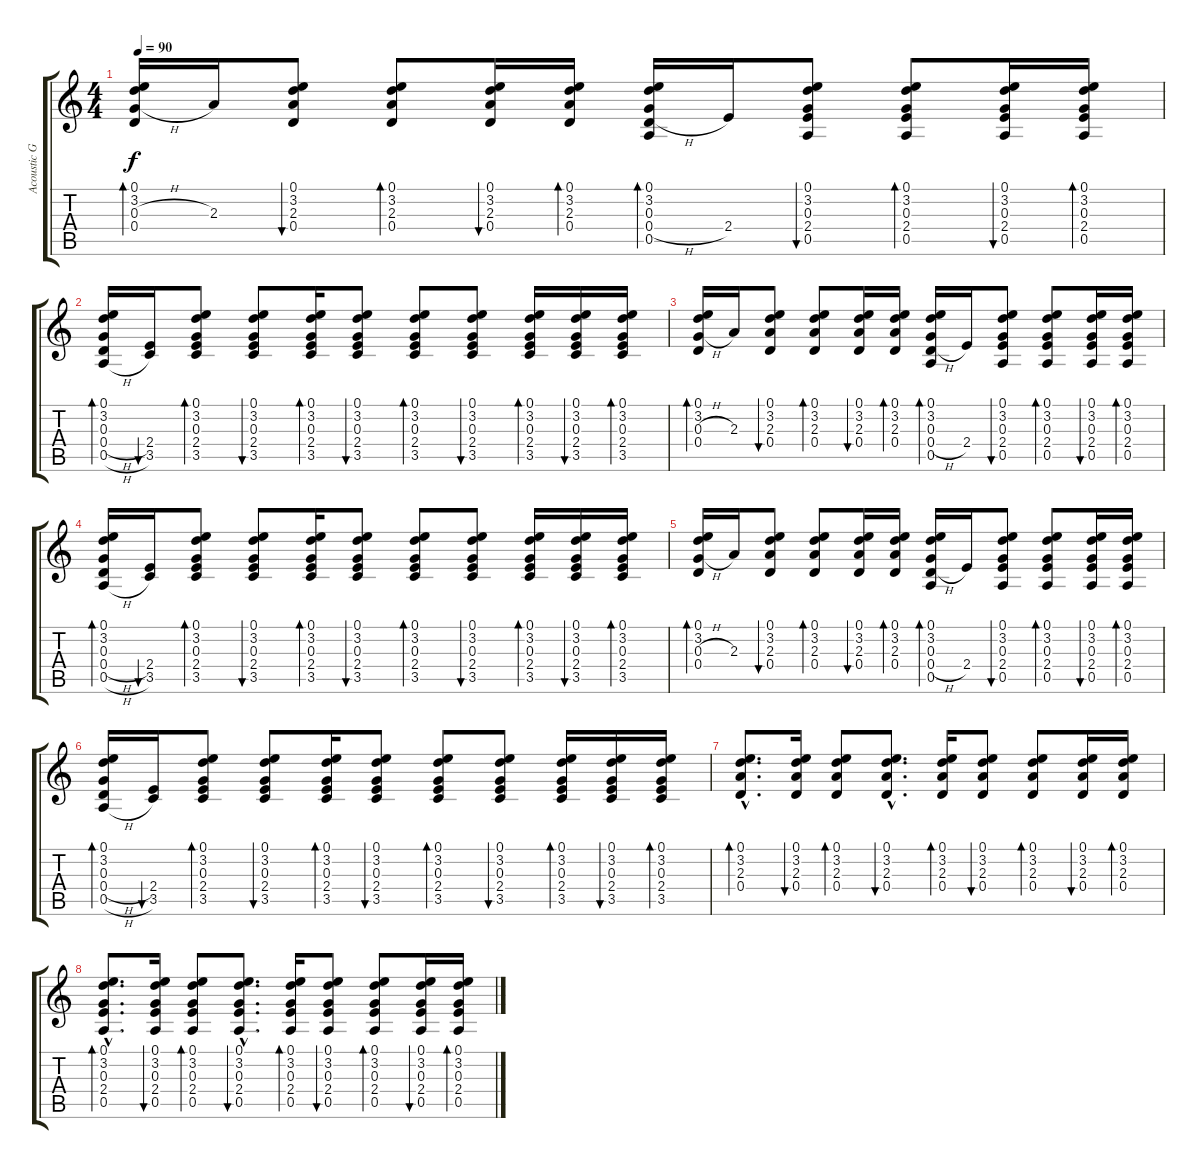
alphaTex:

\track ("Acoustic Guitar" "Acoustic G") {instrument acousticguitarnylon}
\staff {score tabs}
\tuning (E4 B3 G3 D3 A2 E2) {hide}
\ts (4 4)
\tempo 90
\clef g2
\ks c
(0.1 3.2 0.3{h} 0.4).16{bd 60 dy f} 2.3.16 (0.1 3.2 2.3 0.4).8{bu 60} (0.1 3.2 2.3 0.4).8{bd 60} (0.1 3.2 2.3 0.4).16{bu 60} (0.1 3.2 2.3 0.4).16{bd 60} (0.1 3.2 0.3 0.4{h} 0.5).16{bd 60} 2.4.16 (0.1 3.2 0.3 2.4 0.5).8{bu 60} (0.1 3.2 0.3 2.4 0.5).8{bd 60} (0.1 3.2 0.3 2.4 0.5).16{bu 60} (0.1 3.2 0.3 2.4 0.5).16{bd 60} |
(0.1 3.2 0.3 0.4{h} 0.5{h}).16{bd 60} (2.4 3.5).16{bu 60} (0.1 3.2 0.3 2.4 3.5).8{bd 60} (0.1 3.2 0.3 2.4 3.5).8{bu 60} (0.1 3.2 0.3 2.4 3.5).16{bd 60} (0.1 3.2 0.3 2.4 3.5).8{bu 60} (0.1 3.2 0.3 2.4 3.5).8{bd 60} (0.1 3.2 0.3 2.4 3.5).8{bu 60} (0.1 3.2 0.3 2.4 3.5).16{bd 60} (0.1 3.2 0.3 2.4 3.5).16{bu 60} (0.1 3.2 0.3 2.4 3.5).16{bd 60} |
(0.1 3.2 0.3{h} 0.4).16{bd 60} 2.3.16 (0.1 3.2 2.3 0.4).8{bu 60} (0.1 3.2 2.3 0.4).8{bd 60} (0.1 3.2 2.3 0.4).16{bu 60} (0.1 3.2 2.3 0.4).16{bd 60} (0.1 3.2 0.3 0.4{h} 0.5).16{bd 60} 2.4.16 (0.1 3.2 0.3 2.4 0.5).8{bu 60} (0.1 3.2 0.3 2.4 0.5).8{bd 60} (0.1 3.2 0.3 2.4 0.5).16{bu 60} (0.1 3.2 0.3 2.4 0.5).16{bd 60} |
(0.1 3.2 0.3 0.4{h} 0.5{h}).16{bd 60} (2.4 3.5).16{bu 60} (0.1 3.2 0.3 2.4 3.5).8{bd 60} (0.1 3.2 0.3 2.4 3.5).8{bu 60} (0.1 3.2 0.3 2.4 3.5).16{bd 60} (0.1 3.2 0.3 2.4 3.5).8{bu 60} (0.1 3.2 0.3 2.4 3.5).8{bd 60} (0.1 3.2 0.3 2.4 3.5).8{bu 60} (0.1 3.2 0.3 2.4 3.5).16{bd 60} (0.1 3.2 0.3 2.4 3.5).16{bu 60} (0.1 3.2 0.3 2.4 3.5).16{bd 60} |
(0.1 3.2 0.3{h} 0.4).16{bd 60} 2.3.16 (0.1 3.2 2.3 0.4).8{bu 60} (0.1 3.2 2.3 0.4).8{bd 60} (0.1 3.2 2.3 0.4).16{bu 60} (0.1 3.2 2.3 0.4).16{bd 60} (0.1 3.2 0.3 0.4{h} 0.5).16{bd 60} 2.4.16 (0.1 3.2 0.3 2.4 0.5).8{bu 60} (0.1 3.2 0.3 2.4 0.5).8{bd 60} (0.1 3.2 0.3 2.4 0.5).16{bu 60} (0.1 3.2 0.3 2.4 0.5).16{bd 60} |
(0.1 3.2 0.3 0.4{h} 0.5{h}).16{bd 60} (2.4 3.5).16{bu 60} (0.1 3.2 0.3 2.4 3.5).8{bd 60} (0.1 3.2 0.3 2.4 3.5).8{bu 60} (0.1 3.2 0.3 2.4 3.5).16{bd 60} (0.1 3.2 0.3 2.4 3.5).8{bu 60} (0.1 3.2 0.3 2.4 3.5).8{bd 60} (0.1 3.2 0.3 2.4 3.5).8{bu 60} (0.1 3.2 0.3 2.4 3.5).16{bd 60} (0.1 3.2 0.3 2.4 3.5).16{bu 60} (0.1 3.2 0.3 2.4 3.5).16{bd 60} |
(0.1{hac} 3.2{hac} 2.3{hac} 0.4{hac}).8{d bd 60 volume 9} (0.1 3.2 2.3 0.4).16{bu 60} (0.1 3.2 2.3 0.4).8{bd 60} (0.1{hac} 3.2{hac} 2.3{hac} 0.4{hac}).8{d bu 60} (0.1 3.2 2.3 0.4).16{bd 60} (0.1 3.2 2.3 0.4).8{bu 60} (0.1 3.2 2.3 0.4).8{bd 60} (0.1 3.2 2.3 0.4).16{bu 60} (0.1 3.2 2.3 0.4).16{bd 60} |
(0.1{hac} 3.2{hac} 0.3{hac} 2.4{hac} 0.5{hac}).8{d bd 60} (0.1 3.2 0.3 2.4 0.5).16{bu 60} (0.1 3.2 0.3 2.4 0.5).8{bd 60} (0.1{hac} 3.2{hac} 0.3{hac} 2.4{hac} 0.5{hac}).8{d bu 60} (0.1 3.2 0.3 2.4 0.5).16{bd 60} (0.1 3.2 0.3 2.4 0.5).8{bu 60} (0.1 3.2 0.3 2.4 0.5).8{bd 60} (0.1 3.2 0.3 2.4 0.5).16{bu 60} (0.1 3.2 0.3 2.4 0.5).16{bd 60}
